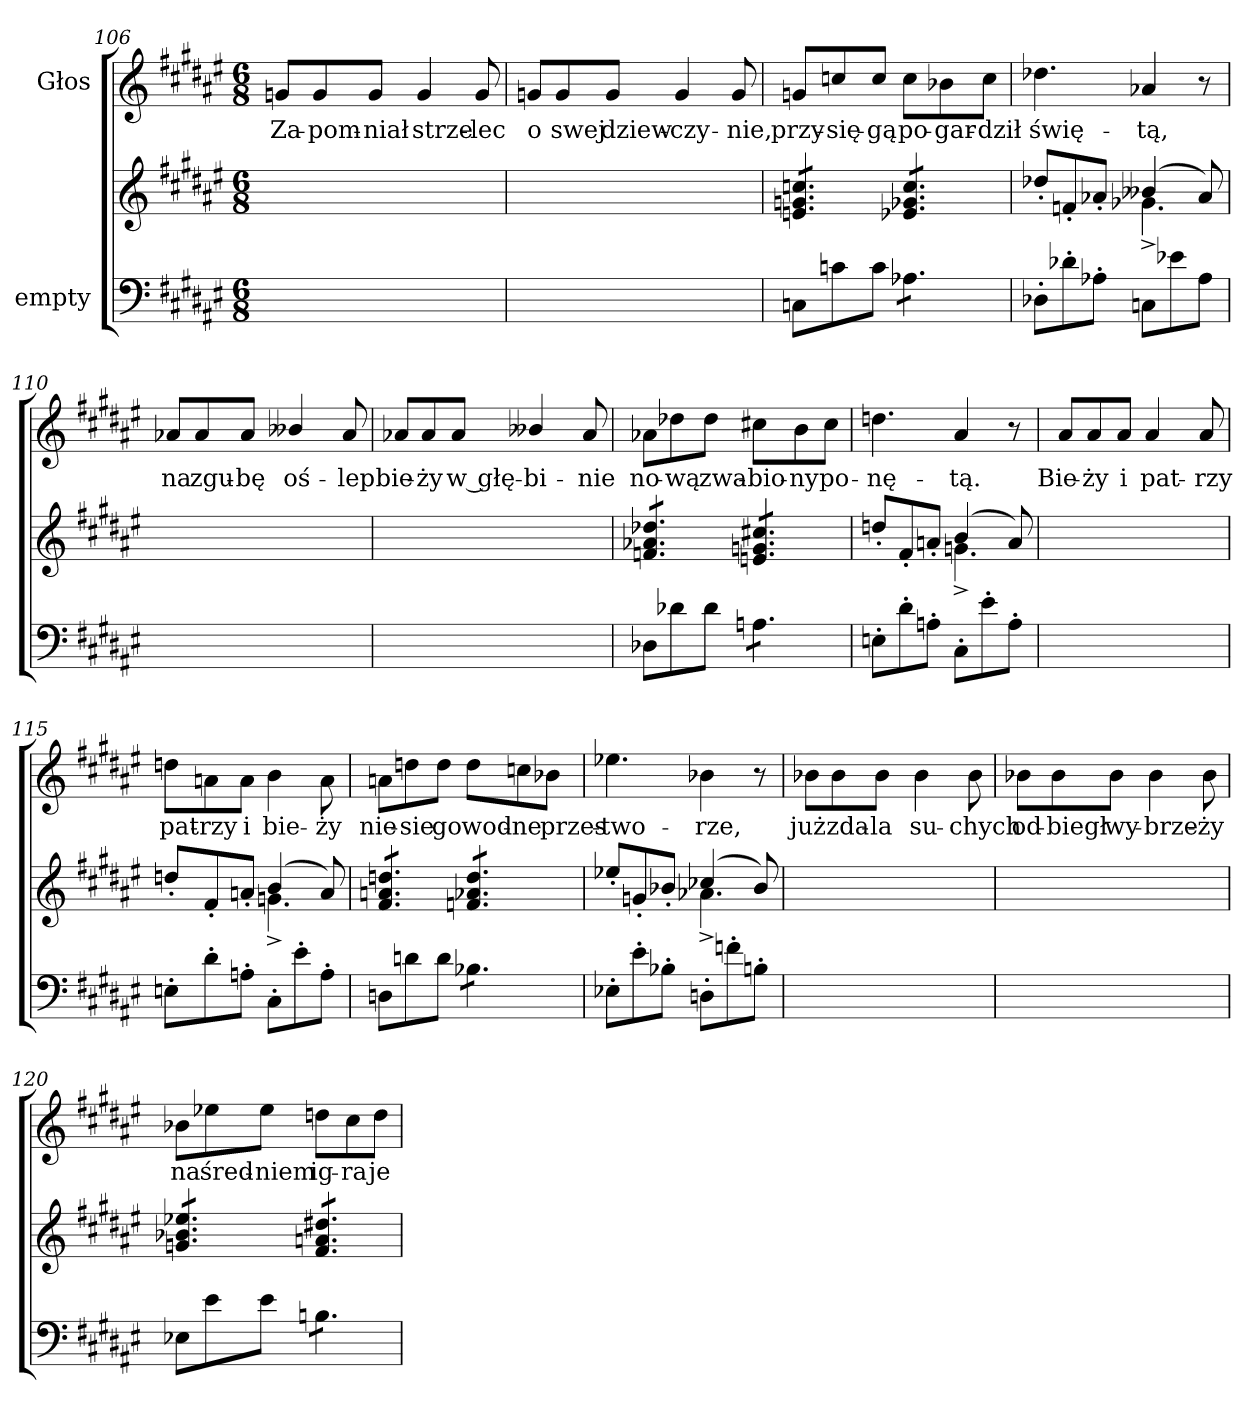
**kern	**kern	**kern	**text
*part2	*part2	*part1	*part1
*staff3	*staff2	*staff1	*staff1
*I"empty	*	*I"Głos	*
*clefF4	*clefG2	*clefG2	*
*k[f#c#g#d#a#e#]	*k[f#c#g#d#a#e#]	*k[f#c#g#d#a#e#]	*
*M6/8	*M6/8	*M6/8	*
=106	=106	=106	=106
*	*^	*	*
8Cn'\Lyy	8ccn'/Lyy	4.ryy	8gn/L	Za-
8cn'\yy	8en'/yy	.	8g/	-pom-
8Gn'\Jyy	8gn'/Jyy	.	8g/J	-niał
8BB'\Lyy	4a-X/yy	4.f#^/yy	4g/	strze-
8d#'\yy	.	.	.	.
8G'\Jyy	8g/yy	.	8g/	-lec
=107	=107	=107	=107	=107
8Cn'\Lyy	8ccn'/Lyy	4.ryy	8gn/L	o
8cn'\yy	8en'/yy	.	8g/	swej
8Gn'\Jyy	8gn'/Jyy	.	8g/J	dziew-
8BB'\Lyy	4a-X/yy	4.f#^/yy	4g/	-czy-
8d#'\yy	.	.	.	.
8G'\Jyy	8g/yy	.	8g/	-nie,
*	*v	*v	*	*
=108	=108	=108	=108
*	*tremolo	*	*
8Cn\L	8en/ 8gn/ 8ccn/L	8gn/L	przy-
8cn\	8en/ 8gn/ 8ccn/	8ccn/	-się-
8c\J	8en/ 8gn/ 8ccn/J	8cc/J	-gą
*tremolo	*	*	*
8A-X\L	8e-X/ 8g-X/ 8cc/L	8cc\L	po-
8A-X\	8e-X/ 8g-X/ 8cc/	8b-X\	-gar-
8A-X\J	8e-X/ 8g-X/ 8cc/J	8cc\J	-dził
*	*Xtremolo	*	*
*Xtremolo	*	*	*
=109	=109	=109	=109
*	*^	*	*
8D-X'\L	8dd-X'/L	4.ryy	4.dd-X\	świę-
8d-X'\	8fn'/	.	.	.
8A-X'\J	8a-X'/J	.	.	.
8Cn\L	(4b--X/	4.g-X^\	4a-X/	-tą,
8e-X\	.	.	.	.
8A-\J	8a-/)	.	8r	.
=110	=110	=110	=110	=110
8D-X'\Lyy	8dd-X'/Lyy	4.ryy	8a-X/L	na
8d-X'\yy	8fn'/yy	.	8a-/	zgu-
8A-X'\Jyy	8a-X'/Jyy	.	8a-/J	-bę
8Cn\Lyy	(4b--X/yy	4.g-X^/yy	4b--X/	oś-
8e-X\yy	.	.	.	.
8A-\Jyy	8a-/yy)	.	8a-/	-lep
=111	=111	=111	=111	=111
8D-X'\Lyy	8dd-X'/Lyy	4.ryy	8a-X/L	bie-
8d-X'\yy	8fn'/yy	.	8a-/	-ży
8A-X'\Jyy	8a-X'/Jyy	.	8a-/J	w głę-
8Cn\Lyy	(4b--X/yy	4.g-X^/yy	4b--X/	-bi-
8e-X\yy	.	.	.	.
8A-\Jyy	8a-/yy)	.	8a-/	-nie
*	*v	*v	*	*
=112	=112	=112	=112
*	*tremolo	*	*
8D-X\L	8fn/ 8a-X/ 8dd-X/L	8a-X\L	no-
8d-X\	8fn/ 8a-X/ 8dd-X/	8dd-X\	-wą
8d-\J	8fn/ 8a-X/ 8dd-X/J	8dd-\J	zwa-
*tremolo	*	*	*
8An\L	8en/ 8gn/ 8cc#X/L	8cc#X\L	-bio-
8An\	8en/ 8gn/ 8cc#X/	8b\	-ny
8An\J	8en/ 8gn/ 8cc#X/J	8cc#\J	po-
*	*Xtremolo	*	*
*Xtremolo	*	*	*
=113	=113	=113	=113
*	*^	*	*
8En'\L	8ddn'/L	4.ryy	4.ddn\	-nę-
8d#'\	8f#'/	.	.	.
8An'\J	8an'/J	.	.	.
8C#'\L	(4b/	4.gn^\	4a#/	-tą.
8e#'\	.	.	.	.
8A'\J	8a/)	.	8r	.
=114	=114	=114	=114	=114
8En'\Lyy	8ddn'/Lyy	4.ryy	8a#/L	Bie-
8d#'\yy	8f#'/yy	.	8a#/	-ży
8An'\Jyy	8an'/Jyy	.	8a#/J	i
8C#'\Lyy	(4b/yy	4.gn/yy	4a#/	pat-
8e#'\yy	.	.	.	.
8A'\Jyy	8a/yy)	.	8a#/	-rzy
=115	=115	=115	=115	=115
8En'\L	8ddn'/L	4.ryy	8ddn\L	pat-
8d#'\	8f#'/	.	8an\	-rzy
8An'\J	8an'/J	.	8a\J	i
8C#'\L	(4b/	4.gn^\	4b\	bie-
8e#'\	.	.	.	.
8A'\J	8a/)	.	8a\	-ży
*	*v	*v	*	*
=116	=116	=116	=116
*	*tremolo	*	*
8Dn\L	8f#/ 8an/ 8ddn/L	8an\L	nie-
8dn\	8f#/ 8an/ 8ddn/	8ddn\	-sie
8d\J	8f#/ 8an/ 8ddn/J	8dd\J	go
*tremolo	*	*	*
8B-X\L	8fn/ 8a-X/ 8dd/L	8dd\L	wod-
8B-X\	8fn/ 8a-X/ 8dd/	8ccn\	-ne
8B-X\J	8fn/ 8a-X/ 8dd/J	8b-X\J	przes-
*	*Xtremolo	*	*
*Xtremolo	*	*	*
=117	=117	=117	=117
*	*^	*	*
8E-X'\L	8ee-X'/L	4.ryy	4.ee-X\	-two-
8e#'\	8gn'/	.	.	.
8B-X'\J	8b-X'/J	.	.	.
8Dn'\L	(4cc-X/	4.a-X^\	4b-X\	-rze,
8fn'\	.	.	.	.
8Bn'\J	8b-/)	.	8r	.
=118	=118	=118	=118	=118
8E-X'\Lyy	8ee-X'/Lyy	4.ryy	8b-X\L	już
8e#'\yy	8gn'/yy	.	8b-\	zda-
8B-X'\Jyy	8b-X'/Jyy	.	8b-\J	-la
8Dn'\Lyy	(4cc-X/yy	4.a-X/yy	4b-\	su-
8fn'\yy	.	.	.	.
8Bn'\Jyy	8b-/yy)	.	8b-\	-chych
=119	=119	=119	=119	=119
8E-X'\Lyy	8ee-X'/Lyy	4.ryy	8b-X\L	od-
8e#'\yy	8gn'/yy	.	8b-\	-biegł
8B-X'\Jyy	8b-X'/Jyy	.	8b-\J	wy-
8Dn'\Lyy	(4cc-X/yy	4.a-X/yy	4b-\	-brze-
8fn'\yy	.	.	.	.
8Bn'\Jyy	8b-/yy)	.	8b-\	-ży
*	*v	*v	*	*
=120	=120	=120	=120
*	*tremolo	*	*
8E-X\L	8gn/ 8b-X/ 8ee-X/L	8b-X\L	na
8e#\	8gn/ 8b-X/ 8ee-X/	8ee-X\	śred-
8e#\J	8gn/ 8b-X/ 8ee-X/J	8ee-\J	-niem
*tremolo	*	*	*
8Bn\L	8f#/ 8an/ 8dd#X/L	8ddn\L	ig-
8Bn\	8f#/ 8an/ 8dd#X/	8cc#\	-ra
8Bn\J	8f#/ 8an/ 8dd#X/J	8dd\J	je-
*	*Xtremolo	*	*
*Xtremolo	*	*	*
=	=	=	=
*-	*-	*-	*-
